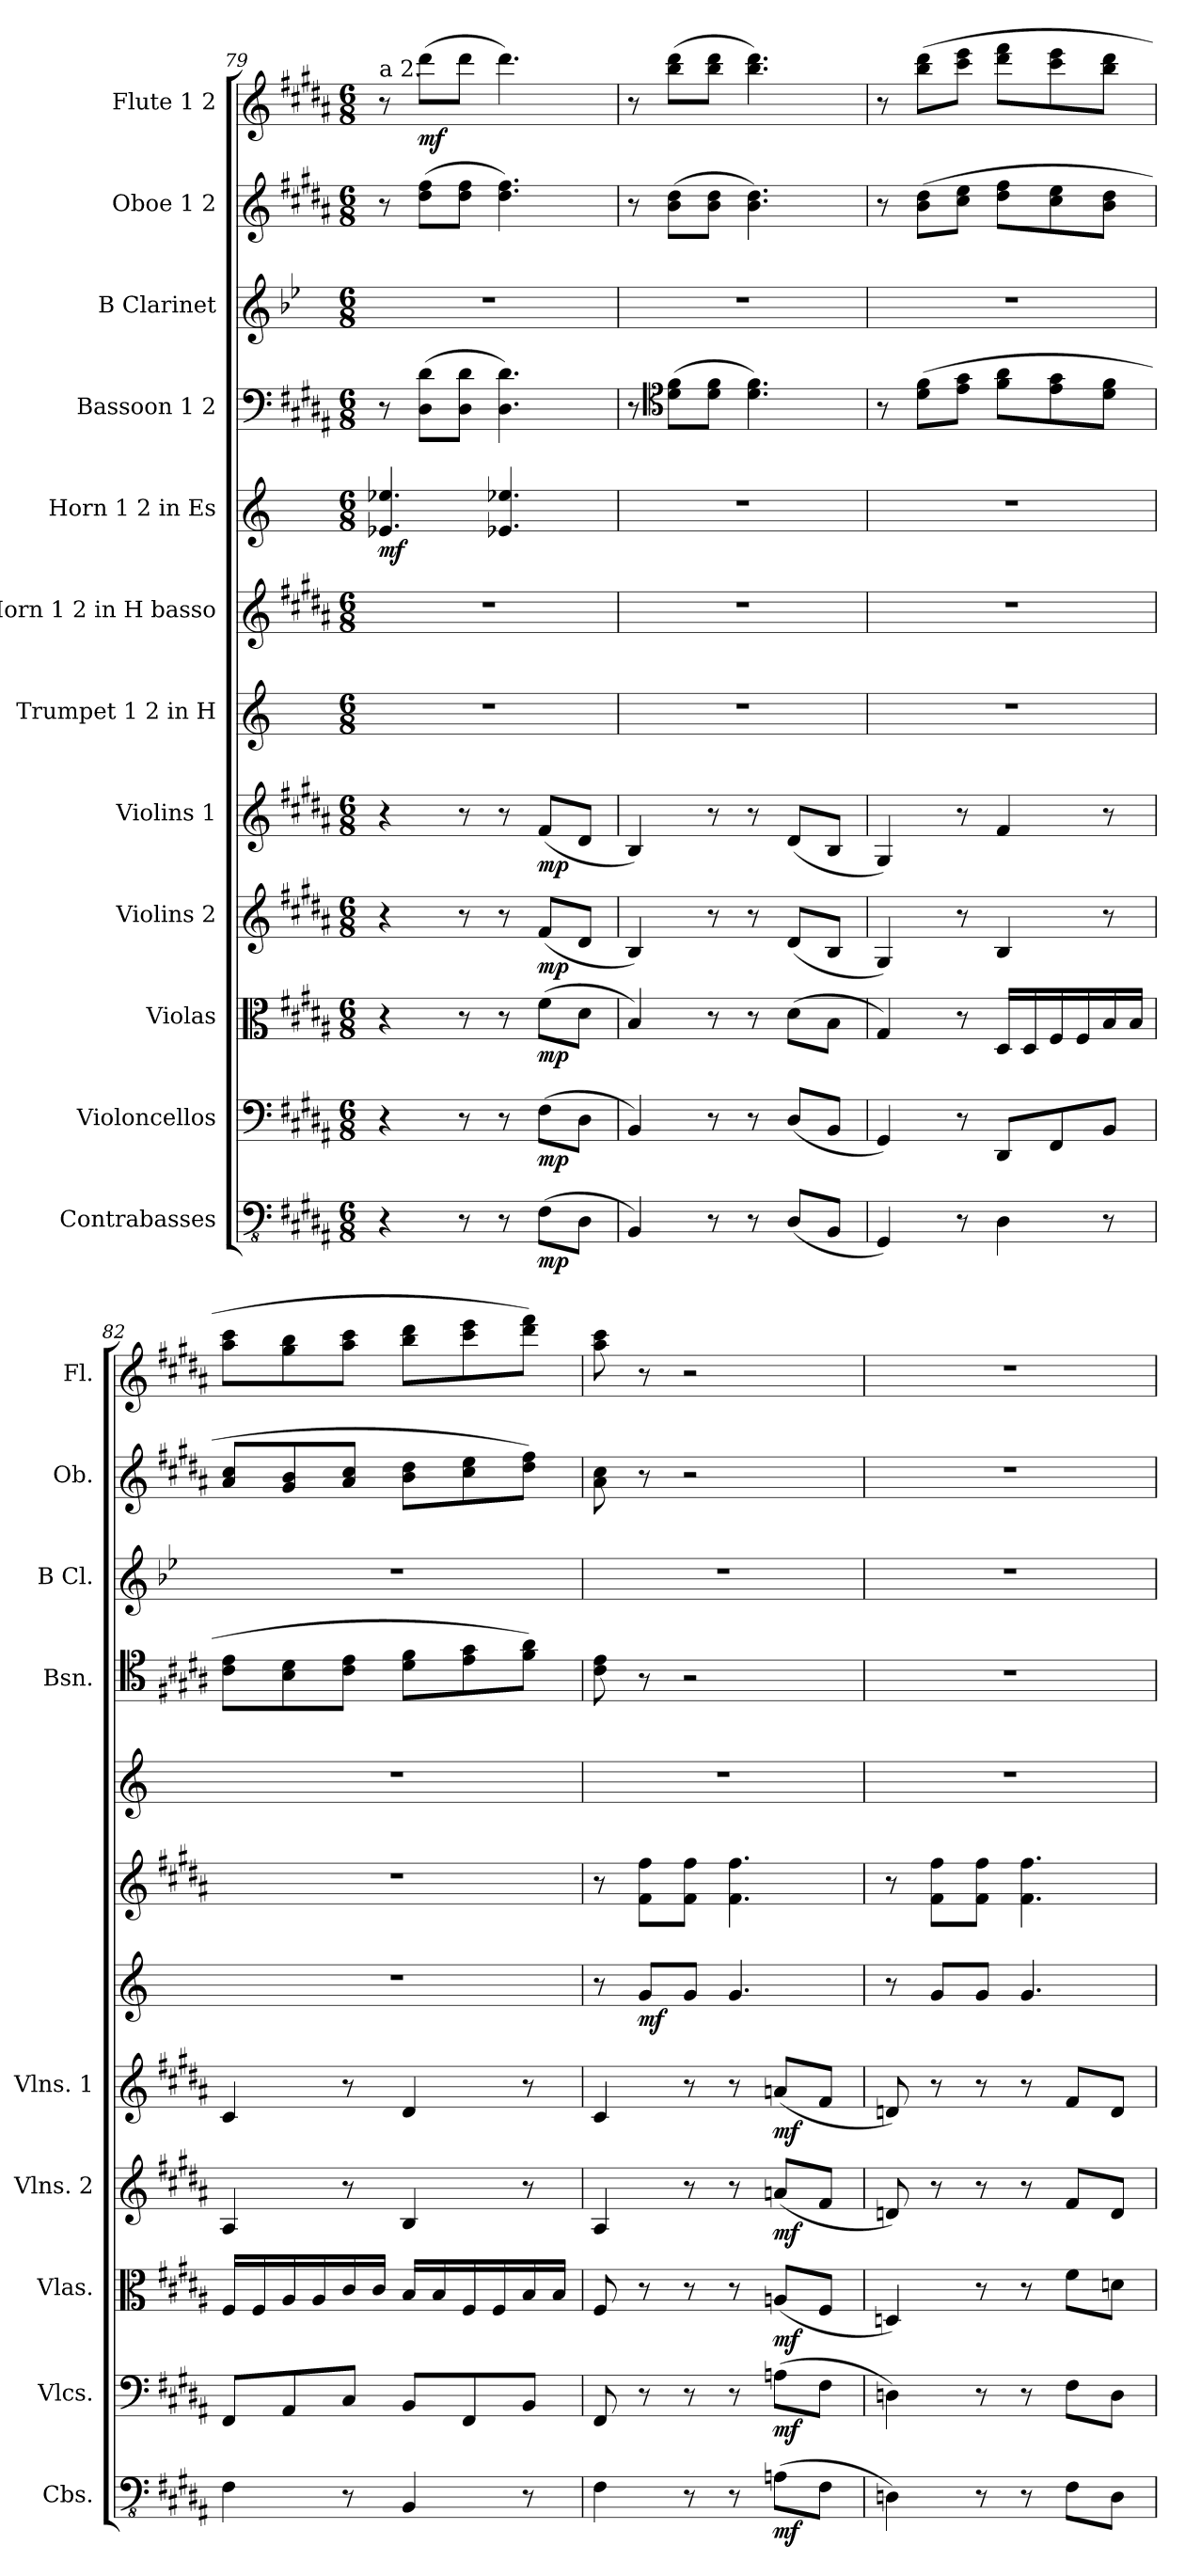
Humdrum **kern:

**kern	**dynam	**kern	**dynam	**kern	**dynam	**kern	**dynam	**kern	**dynam	**kern	**dynam	**kern	**dynam	**kern	**dynam	**kern	**dynam	**kern	**kern	**dynam	**kern	**dynam
*part12	*part12	*part11	*part11	*part10	*part10	*part9	*part9	*part8	*part8	*part7	*part7	*part6	*part6	*part5	*part5	*part4	*part4	*part3	*part2	*part2	*part1	*part1
*staff12	*staff12	*staff11	*staff11	*staff10	*staff10	*staff9	*staff9	*staff8	*staff8	*staff7	*staff7	*staff6	*staff6	*staff5	*staff5	*staff4	*staff4	*staff3	*staff2	*staff2	*staff1	*staff1
*I"Contrabasses	*	*I"Violoncellos	*	*I"Violas	*	*I"Violins 2	*	*I"Violins 1	*	*I"Trumpet 1 2 in H	*	*I"Horn 1  2 in H basso	*	*I"Horn 1 2 in Es	*	*I"Bassoon 1 2	*	*I"B Clarinet	*I"Oboe 1 2	*	*I"Flute 1 2	*
*I'Cbs.	*	*I'Vlcs.	*	*I'Vlas.	*	*I'Vlns. 2	*	*I'Vlns. 1	*	*	*	*	*	*	*	*I'Bsn.	*	*I'B Cl.	*I'Ob.	*	*I'Fl.	*
!!LO:PB:g=z
*clefFv4	*	*clefF4	*	*clefC3	*	*clefG2	*	*clefG2	*	*clefG2	*	*clefG2	*	*clefG2	*	*clefF4	*	*clefG2	*clefG2	*	*clefG2	*
*	*	*	*	*	*	*	*	*	*	*ITrd1c1	*	*ITrd8c13	*	*ITrd5c9	*	*	*	*ITrd1c2	*	*	*	*
*k[f#c#g#d#a#]	*	*k[f#c#g#d#a#]	*	*k[f#c#g#d#a#]	*	*k[f#c#g#d#a#]	*	*k[f#c#g#d#a#]	*	*k[f#c#g#d#a#]	*	*k[f#c#g#d#a#]	*	*k[b-e-a-]	*	*k[f#c#g#d#a#]	*	*k[b-e-a-d-]	*k[f#c#g#d#a#]	*	*k[f#c#g#d#a#]	*
*M6/8	*	*M6/8	*	*M6/8	*	*M6/8	*	*M6/8	*	*M6/8	*	*M6/8	*	*M6/8	*	*M6/8	*	*M6/8	*M6/8	*	*M6/8	*
=79	=79	=79	=79	=79	=79	=79	=79	=79	=79	=79	=79	=79	=79	=79	=79	=79	=79	=79	=79	=79	=79	=79
!	!	!	!	!	!	!	!	!	!	!	!	!	!	!	!	!	!	!	!	!	!LO:TX:a:t=a 2.	!
!	!	!	!	!	!	!	!	!	!	!	!	!	!	!	!LO:DY:b	!	!	!	!	!	!	!
4r	.	4r	.	4r	.	4r	.	4r	.	2.r	.	2.r	.	4.G-X/ 4.g-X/	mf	8r	.	2.r	8r	.	8r	.
!	!	!	!	!	!	!	!	!	!	!	!	!	!	!	!	!	!LO:DY:b	!	!	!	!	!
!	!	!	!	!	!	!	!	!	!	!	!	!	!	!	!	!	!LO:DY:n=1:b	!	!	!LO:DY:b	!	!
!	!	!	!	!	!	!	!	!	!	!	!	!	!	!	!	!	!	!	!	!LO:DY:n=1:b	!	!LO:DY:b
.	.	.	.	.	.	.	.	.	.	.	.	.	.	.	.	(>8D#\ 8d#\L	mf mf	.	(>8dd#\ 8ff#\L	mf mf	(>8ddd#\L	mf
8r	.	8r	.	8r	.	8r	.	8r	.	.	.	.	.	.	.	8D#\ 8d#\J	.	.	8dd#\ 8ff#\J	.	8ddd#\J	.
8r	.	8r	.	8r	.	8r	.	8r	.	.	.	.	.	4.G-X/ 4.g-X/	.	4.D#\ 4.d#\)	.	.	4.dd#\ 4.ff#\)	.	4.ddd#\)	.
!	!LO:DY:b	!	!LO:DY:b	!	!LO:DY:b	!	!LO:DY:b	!	!LO:DY:b	!	!	!	!	!	!	!	!	!	!	!	!	!
(>8FF#\L	mp	(>8F#\L	mp	(>8f#\L	mp	(<8f#/L	mp	(<8f#/L	mp	.	.	.	.	.	.	.	.	.	.	.	.	.
8DD#\J	.	8D#\J	.	8d#\J	.	8d#/J	.	8d#/J	.	.	.	.	.	.	.	.	.	.	.	.	.	.
=80	=80	=80	=80	=80	=80	=80	=80	=80	=80	=80	=80	=80	=80	=80	=80	=80	=80	=80	=80	=80	=80	=80
4BBB/)	.	4BB/)	.	4B/)	.	4B/)	.	4B/)	.	2.r	.	2.r	.	2.r	.	8r	.	2.r	8r	.	8r	.
*	*	*	*	*	*	*	*	*	*	*	*	*	*	*	*	*clefC4	*	*	*	*	*	*
.	.	.	.	.	.	.	.	.	.	.	.	.	.	.	.	(>8d#\ 8f#\L	.	.	(>8b\ 8dd#\L	.	(>8bb\ 8ddd#\L	.
8r	.	8r	.	8r	.	8r	.	8r	.	.	.	.	.	.	.	8d#\ 8f#\J	.	.	8b\ 8dd#\J	.	8bb\ 8ddd#\J	.
8r	.	8r	.	8r	.	8r	.	8r	.	.	.	.	.	.	.	4.d#\ 4.f#\)	.	.	4.b\ 4.dd#\)	.	4.bb\ 4.ddd#\)	.
(<8DD#/L	.	(<8D#/L	.	(>8d#\L	.	(<8d#/L	.	(<8d#/L	.	.	.	.	.	.	.	.	.	.	.	.	.	.
8BBB/J	.	8BB/J	.	8B\J	.	8B/J	.	8B/J	.	.	.	.	.	.	.	.	.	.	.	.	.	.
=81	=81	=81	=81	=81	=81	=81	=81	=81	=81	=81	=81	=81	=81	=81	=81	=81	=81	=81	=81	=81	=81	=81
4GGG#/)	.	4GG#/)	.	4G#/)	.	4G#/)	.	4G#/)	.	2.r	.	2.r	.	2.r	.	8r	.	2.r	8r	.	8r	.
.	.	.	.	.	.	.	.	.	.	.	.	.	.	.	.	(>8d#\ 8f#\L	.	.	(>8b\ 8dd#\L	.	(>8bb\ 8ddd#\L	.
8r	.	8r	.	8r	.	8r	.	8r	.	.	.	.	.	.	.	8e\ 8g#\J	.	.	8cc#\ 8ee\J	.	8ccc#\ 8eee\J	.
4DD#\	.	8DD#/L	.	16D#/LL	.	4B/	.	4f#/	.	.	.	.	.	.	.	8f#\ 8a#\L	.	.	8dd#\ 8ff#\L	.	8ddd#\ 8fff#\L	.
.	.	.	.	16D#/	.	.	.	.	.	.	.	.	.	.	.	.	.	.	.	.	.	.
.	.	8FF#/	.	16F#/	.	.	.	.	.	.	.	.	.	.	.	8e\ 8g#\	.	.	8cc#\ 8ee\	.	8ccc#\ 8eee\	.
.	.	.	.	16F#/	.	.	.	.	.	.	.	.	.	.	.	.	.	.	.	.	.	.
8r	.	8BB/J	.	16B/	.	8r	.	8r	.	.	.	.	.	.	.	8d#\ 8f#\J	.	.	8b\ 8dd#\J	.	8bb\ 8ddd#\J	.
.	.	.	.	16B/JJ	.	.	.	.	.	.	.	.	.	.	.	.	.	.	.	.	.	.
=82	=82	=82	=82	=82	=82	=82	=82	=82	=82	=82	=82	=82	=82	=82	=82	=82	=82	=82	=82	=82	=82	=82
4FF#\	.	8FF#/L	.	16F#/LL	.	4A#/	.	4c#/	.	2.r	.	2.r	.	2.r	.	8c#\ 8e\L	.	2.r	8a#/ 8cc#/L	.	8aa#\ 8ccc#\L	.
.	.	.	.	16F#/	.	.	.	.	.	.	.	.	.	.	.	.	.	.	.	.	.	.
.	.	8AA#/	.	16A#/	.	.	.	.	.	.	.	.	.	.	.	8B\ 8d#\	.	.	8g#/ 8b/	.	8gg#\ 8bb\	.
.	.	.	.	16A#/	.	.	.	.	.	.	.	.	.	.	.	.	.	.	.	.	.	.
8r	.	8C#/J	.	16c#/	.	8r	.	8r	.	.	.	.	.	.	.	8c#\ 8e\J	.	.	8a#/ 8cc#/J	.	8aa#\ 8ccc#\J	.
.	.	.	.	16c#/JJ	.	.	.	.	.	.	.	.	.	.	.	.	.	.	.	.	.	.
4BBB/	.	8BB/L	.	16B/LL	.	4B/	.	4d#/	.	.	.	.	.	.	.	8d#\ 8f#\L	.	.	8b\ 8dd#\L	.	8bb\ 8ddd#\L	.
.	.	.	.	16B/	.	.	.	.	.	.	.	.	.	.	.	.	.	.	.	.	.	.
.	.	8FF#/	.	16F#/	.	.	.	.	.	.	.	.	.	.	.	8e\ 8g#\	.	.	8cc#\ 8ee\	.	8ccc#\ 8eee\	.
.	.	.	.	16F#/	.	.	.	.	.	.	.	.	.	.	.	.	.	.	.	.	.	.
8r	.	8BB/J	.	16B/	.	8r	.	8r	.	.	.	.	.	.	.	8f#\ 8a#\J)	.	.	8dd#\ 8ff#\J)	.	8ddd#\ 8fff#\J)	.
.	.	.	.	16B/JJ	.	.	.	.	.	.	.	.	.	.	.	.	.	.	.	.	.	.
!!LO:PB:g=z
=83	=83	=83	=83	=83	=83	=83	=83	=83	=83	=83	=83	=83	=83	=83	=83	=83	=83	=83	=83	=83	=83	=83
4FF#\	.	8FF#/	.	8F#/	.	4A#/	.	4c#/	.	8r	.	8r	.	2.r	.	8c#\ 8e\	.	2.r	8a#\ 8cc#\	.	8aa#\ 8ccc#\	.
!	!	!	!	!	!	!	!	!	!	!	!LO:DY:b	!	!LO:DY:b	!	!	!	!	!	!	!	!	!
!	!	!	!	!	!	!	!	!	!	!	!	!	!LO:DY:n=1:b	!	!	!	!	!	!	!	!	!
.	.	8r	.	8r	.	.	.	.	.	8f#/L	mf	8F#\ 8f#\L	mf mf	.	.	8r	.	.	8r	.	8r	.
8r	.	8r	.	8r	.	8r	.	8r	.	8f#/J	.	8F#\ 8f#\J	.	.	.	2r	.	.	2r	.	2r	.
8r	.	8r	.	8r	.	8r	.	8r	.	4.f#/	.	4.F#\ 4.f#\	.	.	.	.	.	.	.	.	.	.
!	!LO:DY:b	!	!LO:DY:b	!	!LO:DY:b	!	!LO:DY:b	!	!LO:DY:b	!	!	!	!	!	!	!	!	!	!	!	!	!
(>8AAn\L	mf	(>8An\L	mf	(<8An/L	mf	(<8an/L	mf	(<8an/L	mf	.	.	.	.	.	.	.	.	.	.	.	.	.
8FF#\J	.	8F#\J	.	8F#/J	.	8f#/J	.	8f#/J	.	.	.	.	.	.	.	.	.	.	.	.	.	.
=84	=84	=84	=84	=84	=84	=84	=84	=84	=84	=84	=84	=84	=84	=84	=84	=84	=84	=84	=84	=84	=84	=84
4DDn\)	.	4Dn\)	.	4Dn/)	.	8dn/)	.	8dn/)	.	8r	.	8r	.	2.r	.	2.r	.	2.r	2.r	.	2.r	.
.	.	.	.	.	.	8r	.	8r	.	8f#/L	.	8F#\ 8f#\L	.	.	.	.	.	.	.	.	.	.
8r	.	8r	.	8r	.	8r	.	8r	.	8f#/J	.	8F#\ 8f#\J	.	.	.	.	.	.	.	.	.	.
8r	.	8r	.	8r	.	8r	.	8r	.	4.f#/	.	4.F#\ 4.f#\	.	.	.	.	.	.	.	.	.	.
8FF#\L	.	8F#\L	.	8f#\L	.	8f#/L	.	8f#/L	.	.	.	.	.	.	.	.	.	.	.	.	.	.
8DD\J	.	8D\J	.	8dn\J	.	8d/J	.	8d/J	.	.	.	.	.	.	.	.	.	.	.	.	.	.
=	=	=	=	=	=	=	=	=	=	=	=	=	=	=	=	=	=	=	=	=	=	=
*-	*-	*-	*-	*-	*-	*-	*-	*-	*-	*-	*-	*-	*-	*-	*-	*-	*-	*-	*-	*-	*-	*-
